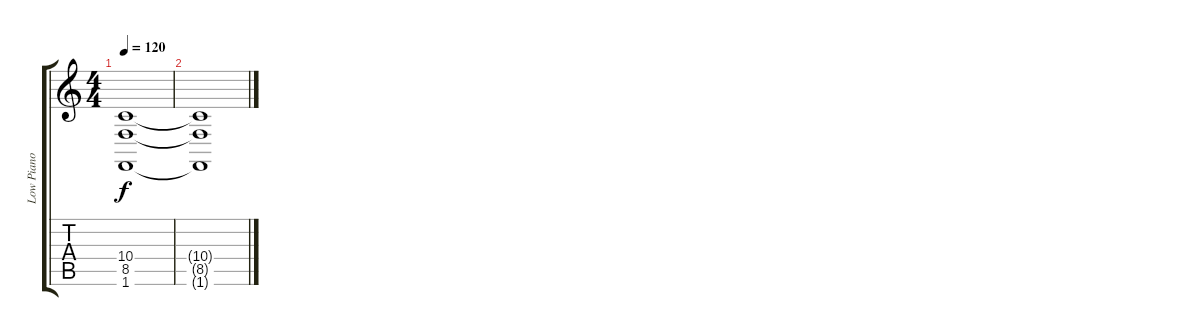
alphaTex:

\track ("Low Piano" "Low Piano") {instrument acousticgrandpiano}
\staff {score tabs}
\tuning (E4 B3 G3 D3 A2 E2) {hide}
\ts (4 4)
\tempo 120
\clef g2
\ks c
(10.4 8.5 1.6).1{dy f} |
(10.4{t} 8.5{t} 1.6{t}).1
